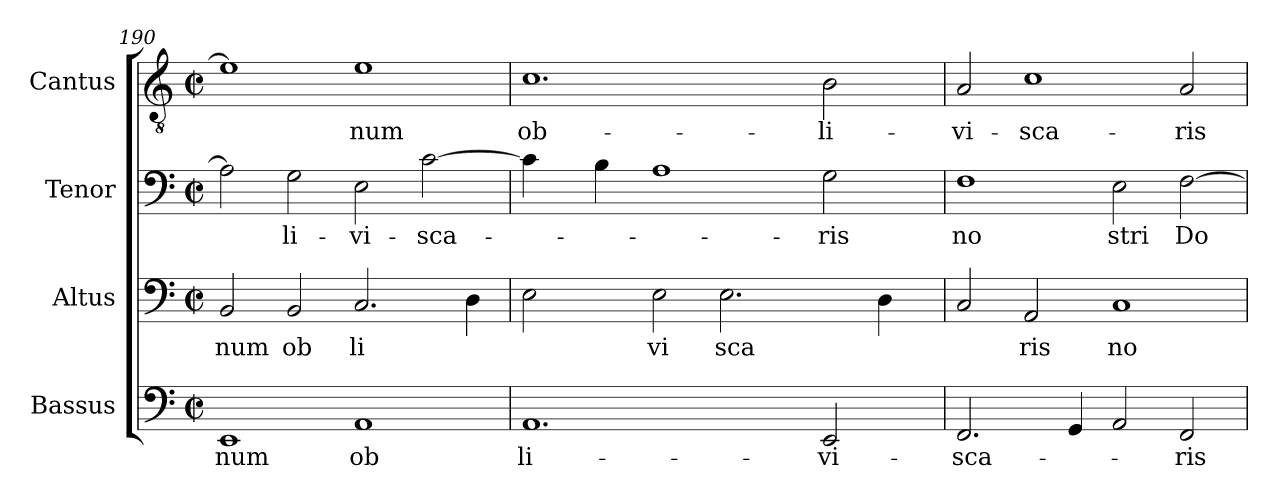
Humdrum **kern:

**kern	**text	**kern	**text	**kern	**text	**kern	**text
*part4	*part4	*part3	*part3	*part2	*part2	*part1	*part1
*staff4	*staff4	*staff3	*staff3	*staff2	*staff2	*staff1	*staff1
*I"Bassus	*	*I"Altus	*	*I"Tenor	*	*I"Cantus	*
*clefF4	*	*clefF4	*	*clefF4	*	*clefGv2	*
*k[]	*	*	*	*	*	*k[]	*
*C:	*	*	*	*	*	*C:	*
*M2/2	*	*M2/2	*	*M2/2	*	*M2/2	*
*met(c|)	*	*met(c|)	*	*met(c|)	*	*met(c|)	*
=190	=190	=190	=190	=190	=190	=190	=190
!	!LO:LY:b:cj	!	!LO:LY:b:cj	!	!	!	!
1EE	num	2BB/	num	2A\]	.	1e]	.
!	!	!	!LO:LY:b:cj	!	!LO:LY:b:cj	!	!
.	.	2BB/	ob	2G\	-li-	.	.
!	!LO:LY:b:cj	!	!LO:LY:b:cj	!	!LO:LY:b:cj	!	!LO:LY:b:cj
1AA	ob	2.C/	li	2E\	-vi-	1e	-num
!	!	!	!	!	!LO:LY:b	!	!
.	.	.	.	[>2c\	-sca-	.	.
.	.	4D\	.	.	.	.	.
!!LO:LB:g=z
=191	=191	=191	=191	=191	=191	=191	=191
!	!LO:LY:b:cj	!	!	!	!	!	!LO:LY:b:cj
*	*	*^	*	*^	*	*	*
1.AA	li-	2E\	8ryy	.	4c\]	4.ryy	.	1.c	ob-
.	.	.	16ryy	.	.	.	.	.	.
.	.	.	64ryy	.	.	.	.	.	.
.	.	.	1ryy	.	.	.	.	.	.
.	.	.	.	.	4B\	.	.	.	.
.	.	.	.	.	.	1ryy	.	.	.
!	!	!	!	!LO:LY:b:cj	!	!	!	!	!
.	.	2E\	.	vi	1A	.	.	.	.
!	!	!	!	!LO:LY:b	!	!	!	!	!
.	.	2.E\	.	sca	.	.	.	.	.
.	.	.	2ryy	.	.	.	.	.	.
.	.	.	.	.	.	2ryy	.	.	.
!	!LO:LY:b:cj	!	!	!	!	!	!LO:LY:b:cj	!	!LO:LY:b:cj
2EE/	-vi-	.	.	.	2G\	.	-ris	2B\	-li-
.	.	.	4ryy	.	.	.	.	.	.
.	.	4D\	.	.	.	.	.	.	.
.	.	.	.	.	.	8ryy	.	.	.
.	.	.	32.ryy	.	.	.	.	.	.
=192	=192	=192	=192	=192	=192	=192	=192	=192	=192
!	!LO:LY:b	!	!	!	!	!	!LO:LY:b:cj	!	!LO:LY:b:cj
*	*	*v	*v	*	*	*	*	*	*
*	*	*	*	*v	*v	*	*	*
2.FF/	-sca-	2C/	.	1F	no	2A/	-vi-
!	!	!	!LO:LY:b:cj	!	!	!	!LO:LY:b:cj
.	.	2AA/	ris	.	.	1c	-sca-
4GG/	.	.	.	.	.	.	.
!	!	!	!LO:LY:b:cj	!	!LO:LY:b:cj	!	!
2AA/	.	1C	no	2E\	stri	.	.
!	!LO:LY:b:cj	!	!	!	!LO:LY:b	!	!LO:LY:b:cj
2FF/	-ris	.	.	[>2F\	Do	2A/	-ris
=	=	=	=	=	=	=	=
*-	*-	*-	*-	*-	*-	*-	*-
